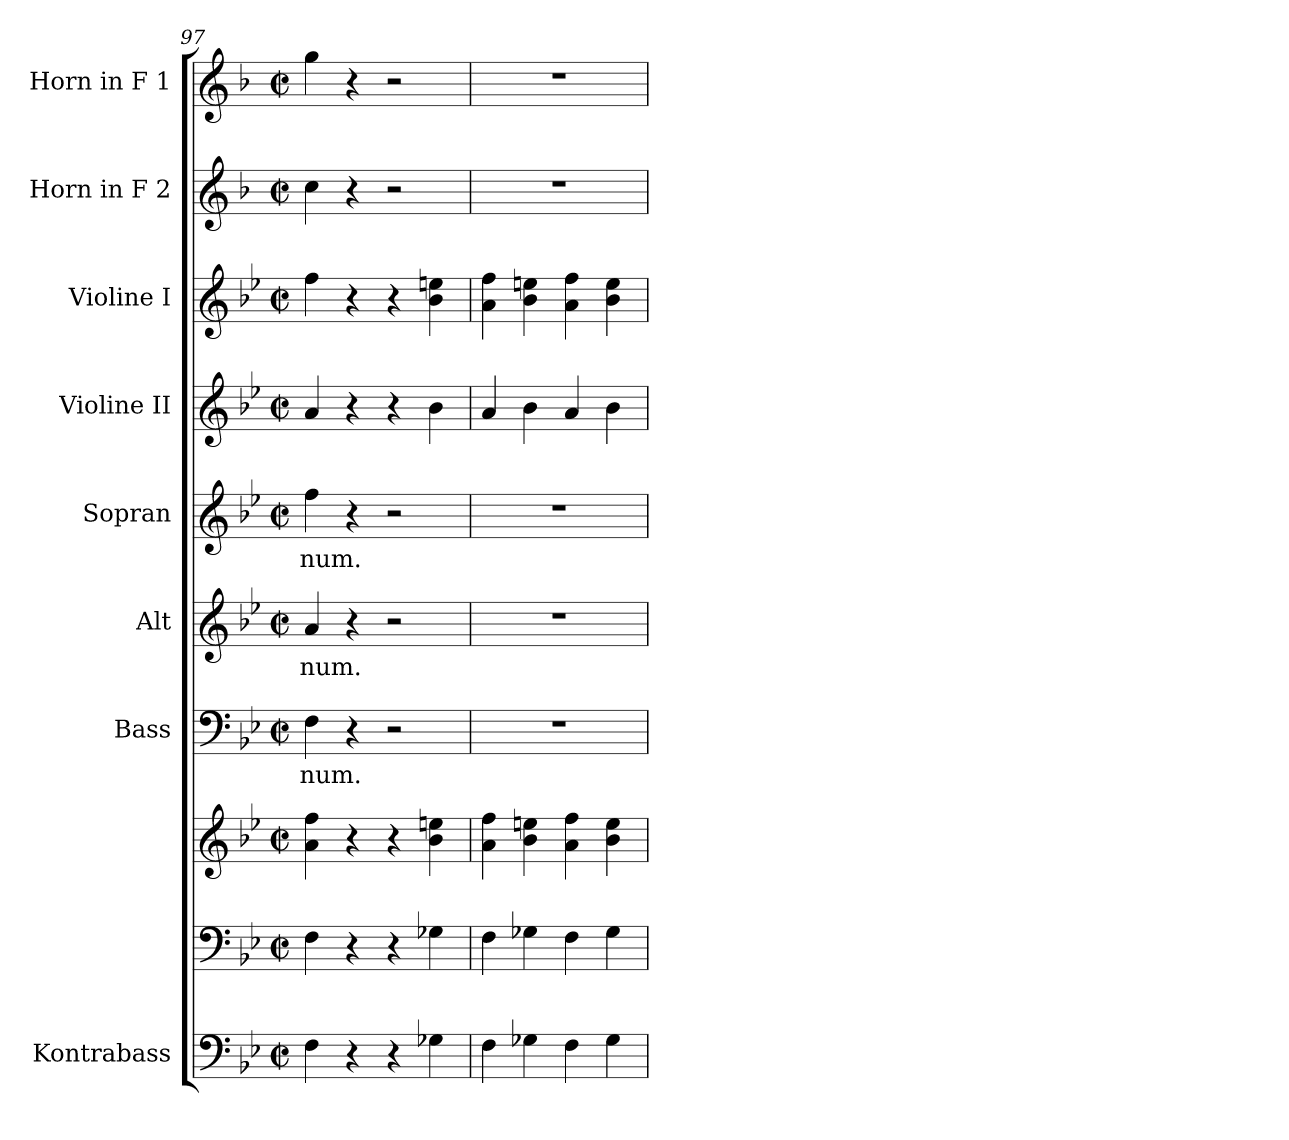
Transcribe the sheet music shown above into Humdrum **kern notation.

**kern	**kern	**kern	**kern	**text	**kern	**text	**kern	**text	**kern	**kern	**kern	**kern
*part9	*part8	*part8	*part7	*part7	*part6	*part6	*part5	*part5	*part4	*part3	*part2	*part1
*staff10	*staff9	*staff8	*staff7	*staff7	*staff6	*staff6	*staff5	*staff5	*staff4	*staff3	*staff2	*staff1
*I"Kontrabass	*	*	*I"Bass	*	*I"Alt	*	*I"Sopran	*	*I"Violine II	*I"Violine I	*I"Horn in F 2	*I"Horn in F 1
*I'Kb.	*	*	*I'B.	*	*I'A.	*	*I'S.	*	*I'Vl. II	*I'Vl. I	*	*
*clefF4	*clefF4	*clefG2	*clefF4	*	*clefG2	*	*clefG2	*	*clefG2	*clefG2	*clefG2	*clefG2
*ITrd7c12	*	*	*	*	*	*	*	*	*	*	*ITrd4c7	*ITrd4c7
*k[b-e-]	*k[b-e-]	*k[b-e-]	*k[b-e-]	*	*k[b-e-]	*	*k[b-e-]	*	*k[b-e-]	*k[b-e-]	*k[b-e-]	*k[b-e-]
*B-:	*B-:	*B-:	*B-:	*	*B-:	*	*B-:	*	*B-:	*B-:	*B-:	*B-:
*M2/2	*M2/2	*M2/2	*M2/2	*	*M2/2	*	*M2/2	*	*M2/2	*M2/2	*M2/2	*M2/2
*met(c|)	*met(c|)	*met(c|)	*met(c|)	*	*met(c|)	*	*met(c|)	*	*met(c|)	*met(c|)	*met(c|)	*met(c|)
=97	=97	=97	=97	=97	=97	=97	=97	=97	=97	=97	=97	=97
!	!	!	!	!LO:LY:b	!	!LO:LY:b	!	!LO:LY:b	!	!	!	!
4FF\	4F\	4a\ 4ff\	4F\	-num.	4a/	-num.	4ff\	-num.	4a/	4ff\	4f\	4cc\
4r	4r	4r	4r	.	4r	.	4r	.	4r	4r	4r	4r
4r	4r	4r	2r	.	2r	.	2r	.	4r	4r	2r	2r
4GG-X\	4G-X\	4b-\ 4een\	.	.	.	.	.	.	4b-\	4b-\ 4een\	.	.
=98	=98	=98	=98	=98	=98	=98	=98	=98	=98	=98	=98	=98
4FF\	4F\	4a\ 4ff\	1r	.	1r	.	1r	.	4a/	4a\ 4ff\	1r	1r
4GG-X\	4G-X\	4b-\ 4een\	.	.	.	.	.	.	4b-\	4b-\ 4een\	.	.
4FF\	4F\	4a\ 4ff\	.	.	.	.	.	.	4a/	4a\ 4ff\	.	.
4GG-\	4G-\	4b-\ 4ee\	.	.	.	.	.	.	4b-\	4b-\ 4ee\	.	.
=	=	=	=	=	=	=	=	=	=	=	=	=
*-	*-	*-	*-	*-	*-	*-	*-	*-	*-	*-	*-	*-
